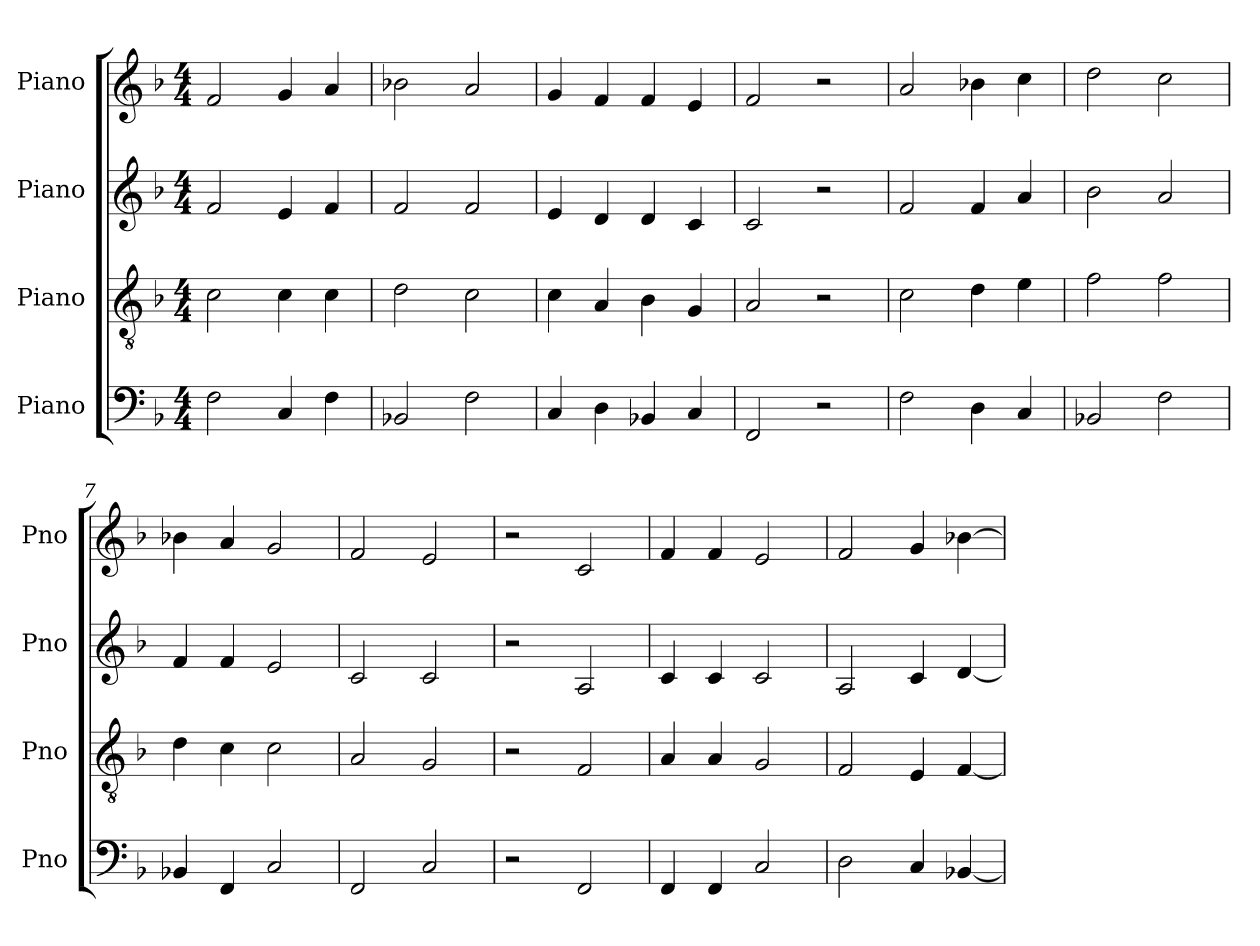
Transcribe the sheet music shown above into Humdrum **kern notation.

**kern	**kern	**kern	**kern
*part4	*part3	*part2	*part1
*staff4	*staff3	*staff2	*staff1
*I"Piano	*I"Piano	*I"Piano	*I"Piano
*I'Pno	*I'Pno	*I'Pno	*I'Pno
*clefF4	*clefGv2	*clefG2	*clefG2
*k[b-]	*k[b-]	*k[b-]	*k[b-]
*M4/4	*M4/4	*M4/4	*M4/4
=1	=1	=1	=1
2F\	2c\	2f/	2f/
4C/	4c\	4e/	4g/
4F\	4c\	4f/	4a/
=2	=2	=2	=2
2BB-X/	2d\	2f/	2b-X\
2F\	2c\	2f/	2a/
=3	=3	=3	=3
4C/	4c\	4e/	4g/
4D\	4A/	4d/	4f/
4BB-X/	4B-\	4d/	4f/
4C/	4G/	4c/	4e/
=4	=4	=4	=4
2FF/	2A/	2c/	2f/
2r	2r	2r	2r
=5	=5	=5	=5
2F\	2c\	2f/	2a/
4D\	4d\	4f/	4b-X\
4C/	4e\	4a/	4cc\
=6	=6	=6	=6
2BB-X/	2f\	2b-\	2dd\
2F\	2f\	2a/	2cc\
=7	=7	=7	=7
4BB-X/	4d\	4f/	4b-X\
4FF/	4c\	4f/	4a/
2C/	2c\	2e/	2g/
=8	=8	=8	=8
2FF/	2A/	2c/	2f/
2C/	2G/	2c/	2e/
=9	=9	=9	=9
2r	2r	2r	2r
2FF/	2F/	2A/	2c/
!!LO:LB:g=z
=10	=10	=10	=10
4FF/	4A/	4c/	4f/
4FF/	4A/	4c/	4f/
2C/	2G/	2c/	2e/
=11	=11	=11	=11
2D\	2F/	2A/	2f/
4C/	4E/	4c/	4g/
[4BB-X/	[4F/	[4d/	[4b-X\
=	=	=	=
*-	*-	*-	*-
